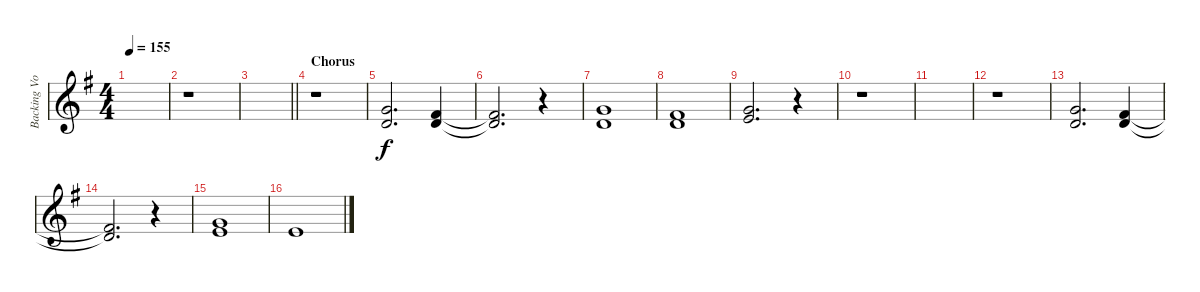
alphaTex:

\track ("Backing Vocals" "Backing Vo") {instrument choiraahs}
\staff {score}
\tuning (E4 B3 G3 D3 A2 E2) {hide}
\ts (4 4)
\tempo 155
\clef g2
\ks g
|
r.1 |
\barLineRight lightlight
|
\section ("" "Chorus")
r.1 |
(8.2 7.3).2{d} (7.2 7.3).4 |
(7.2{t} 7.3{t}).2{d} r.4 |
(8.2 7.3).1 |
(7.2 7.3).1 |
(3.1 5.2).2{d} r.4 |
r.1 |
|
r.1 |
(8.2 7.3).2{d} (7.2 7.3).4 |
(7.2{t} 7.3{t}).2{d} r.4 |
(3.1 5.2).1 |
0.1.1
